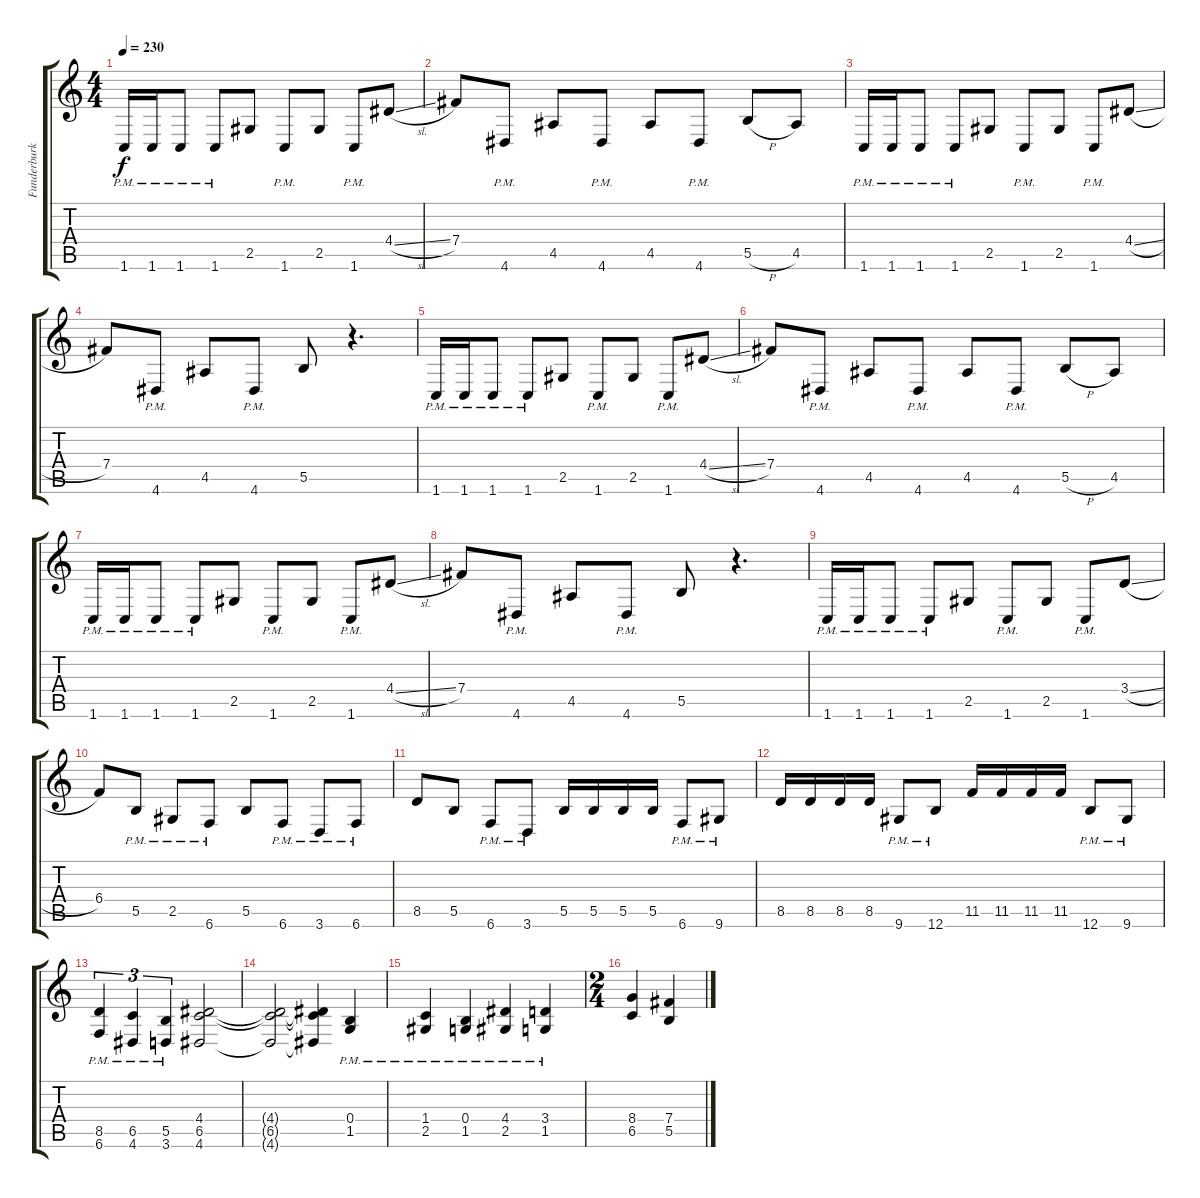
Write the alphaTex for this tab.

\track ("Funderburk Rhythm" "Funderburk") {instrument overdrivenguitar}
\staff {score tabs}
\tuning (Db4 Ab3 E3 B2 Gb2 B1) {hide}
\ts (4 4)
\tempo 230
\clef g2
\ks c
1.6{pm}.16{dy f} 1.6{pm}.16 1.6{pm}.8 1.6{pm}.8 2.5.8 1.6{pm}.8 2.5.8 1.6{pm}.8 4.4{sl}.8 |
7.4.8 4.6{pm}.8 4.5.8 4.6{pm}.8 4.5.8 4.6{pm}.8 5.5{h}.8 4.5.8 |
1.6{pm}.16 1.6{pm}.16 1.6{pm}.8 1.6{pm}.8 2.5.8 1.6{pm}.8 2.5.8 1.6{pm}.8 4.4{sl}.8 |
7.4.8 4.6{pm}.8 4.5.8 4.6{pm}.8 5.5.8 r.4{d} |
1.6{pm}.16 1.6{pm}.16 1.6{pm}.8 1.6{pm}.8 2.5.8 1.6{pm}.8 2.5.8 1.6{pm}.8 4.4{sl}.8 |
7.4.8 4.6{pm}.8 4.5.8 4.6{pm}.8 4.5.8 4.6{pm}.8 5.5{h}.8 4.5.8 |
1.6{pm}.16 1.6{pm}.16 1.6{pm}.8 1.6{pm}.8 2.5.8 1.6{pm}.8 2.5.8 1.6{pm}.8 4.4{sl}.8 |
7.4.8 4.6{pm}.8 4.5.8 4.6{pm}.8 5.5.8 r.4{d} |
1.6{pm}.16 1.6{pm}.16 1.6{pm}.8 1.6{pm}.8 2.5.8 1.6{pm}.8 2.5.8 1.6{pm}.8 3.4{sl}.8 |
6.4.8 5.5{pm}.8 2.5{pm}.8 6.6{pm}.8 5.5.8 6.6{pm}.8 3.6{pm}.8 6.6{pm}.8 |
8.5.8 5.5.8 6.6{pm}.8 3.6{pm}.8 5.5.16 5.5.16 5.5.16 5.5.16 6.6{pm}.8 9.6{pm}.8 |
8.5.16 8.5.16 8.5.16 8.5.16 9.6{pm}.8 12.6{pm}.8 11.5.16 11.5.16 11.5.16 11.5.16 12.6{pm}.8 9.6{pm}.8 |
(8.5{pm} 6.6{pm}).4{tu (3 2)} (6.5{pm} 4.6{pm}).4{tu (3 2)} (5.5{pm} 3.6{pm}).4{tu (3 2)} (4.4 6.5 4.6).2 |
(4.4{t} 6.5{t} 4.6{t}).2 (4.4{t} 6.5{t} 4.6{t}).4 (0.4{pm} 1.5{pm}).4 |
(1.4{pm} 2.5{pm}).4 (0.4{pm} 1.5{pm}).4 (4.4{pm} 2.5{pm}).4 (3.4{pm} 1.5{pm}).4 |
\ts (2 4)
(8.4 6.5).4 (7.4 5.5).4
